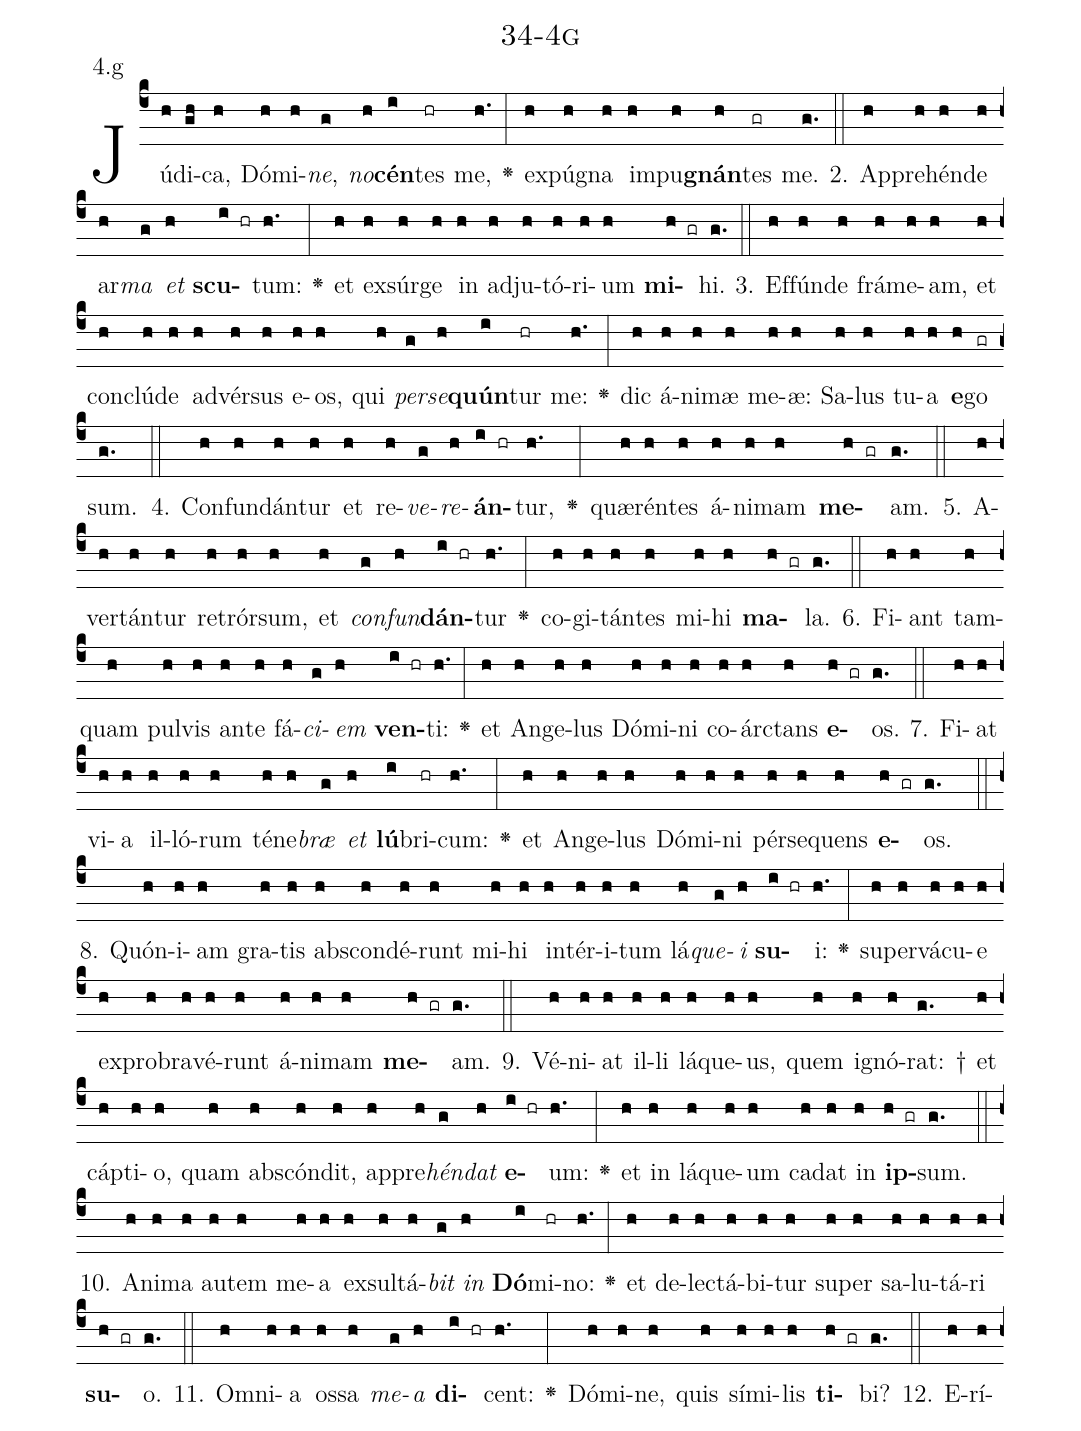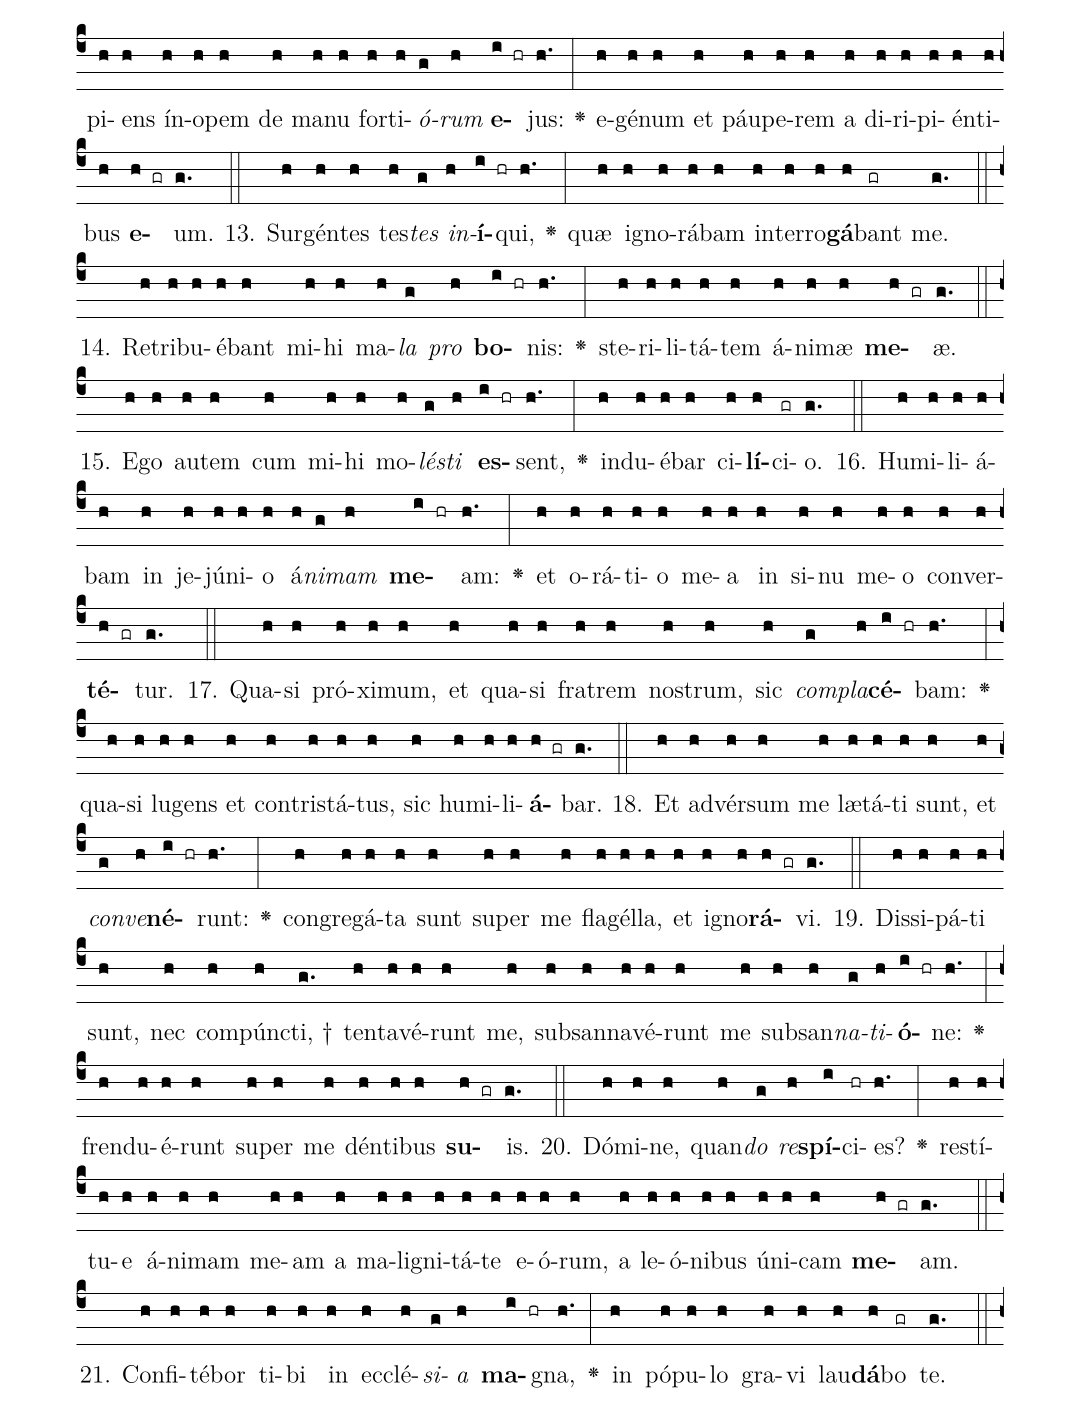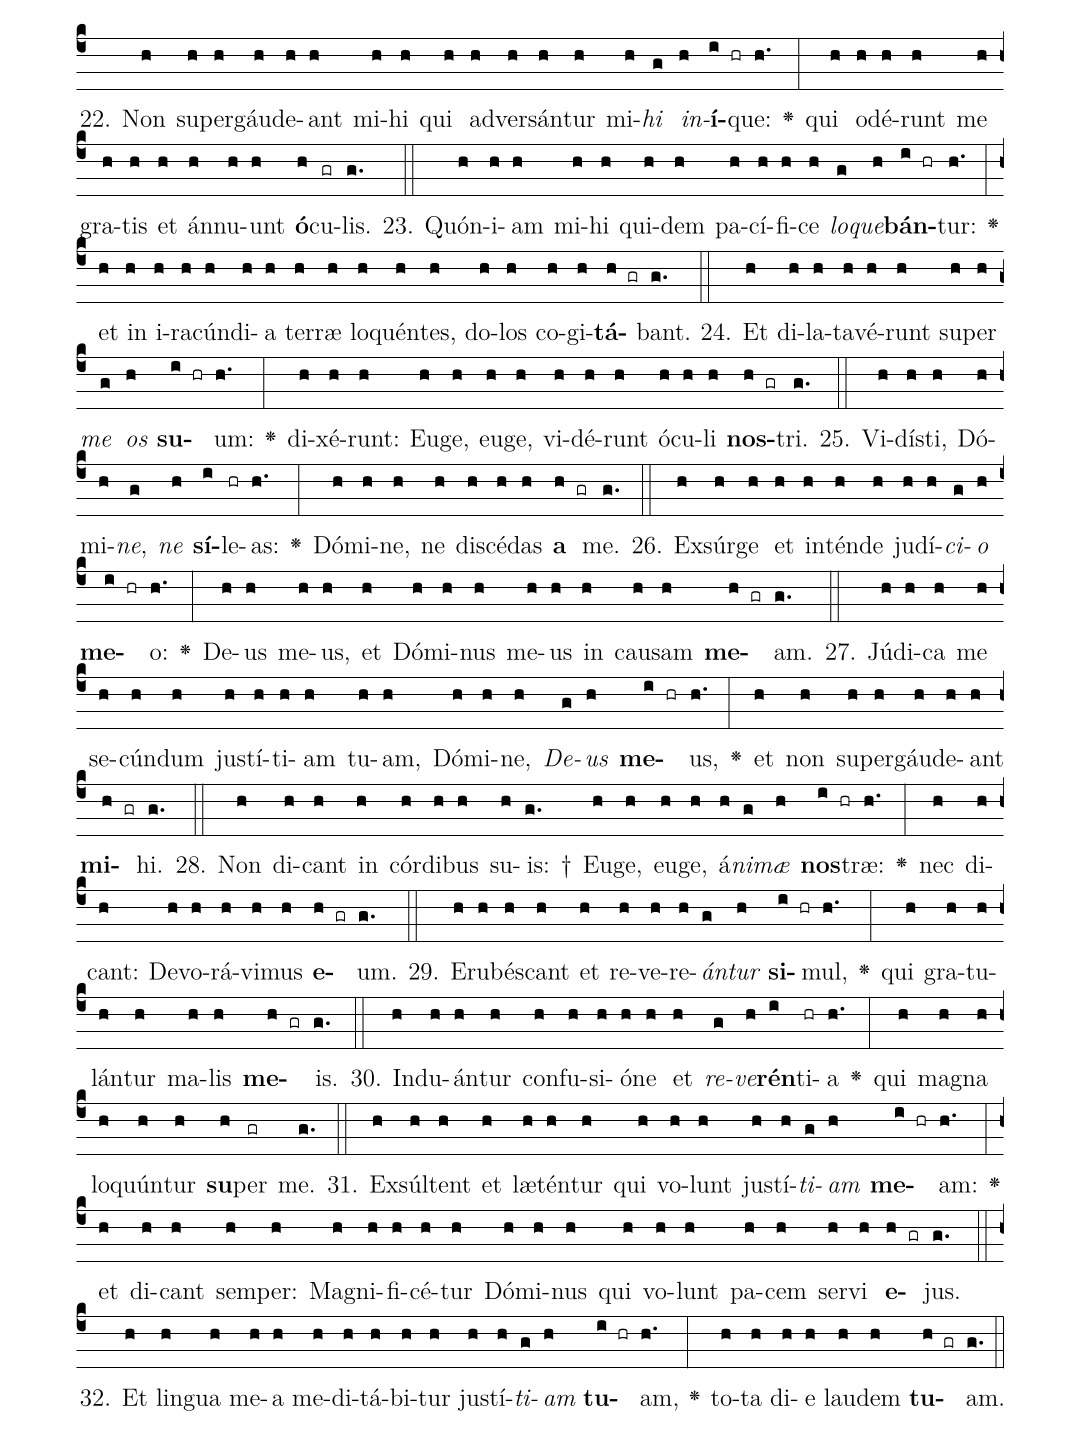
name: 34-4g;
annotation: 4.g;
%%
(c4)Jú(h)di(gh)ca,(h) Dó(h)mi(h)<i>ne</i>,(g) <i>no</i>(h)<b>cén</b>(i)tes(hr) me,(h.) <v>\greheightstar</v>(:) ex(h)pú(h)gna(h) im(h)pu(h)<b>gnán</b>(h)tes(gr) me.(g.) (::)
2. Ap(h)pre(h)hén(h)de(h) ar(h)<i>ma</i>(g) <i>et</i>(h) <b>scu</b>(i hr)tum:(h.) <v>\greheightstar</v>(:) et(h) ex(h)súr(h)ge(h) in(h) ad(h)ju(h)tó(h)ri(h)um(h) <b>mi</b>(h gr)hi.(g.) (::)
3. Ef(h)fún(h)de(h) frá(h)me(h)am,(h) et(h) con(h)clú(h)de(h) ad(h)vér(h)sus(h) e(h)os,(h) qui(h) <i>per</i>(g)<i>se</i>(h)<b>quún</b>(i)tur(hr) me:(h.) <v>\greheightstar</v>(:) dic(h) á(h)ni(h)mæ(h) me(h)æ:(h) Sa(h)lus(h) tu(h)a(h) <b>e</b>(h)go(gr) sum.(g.) (::)
4. Con(h)fun(h)dán(h)tur(h) et(h) re(h)<i>ve</i>(g)<i>re</i>(h)<b>án</b>(i hr)tur,(h.) <v>\greheightstar</v>(:) quæ(h)rén(h)tes(h) á(h)ni(h)mam(h) <b>me</b>(h gr)am.(g.) (::)
5. A(h)ver(h)tán(h)tur(h) re(h)trór(h)sum,(h) et(h) <i>con</i>(g)<i>fun</i>(h)<b>dán</b>(i hr)tur(h.) <v>\greheightstar</v>(:) co(h)gi(h)tán(h)tes(h) mi(h)hi(h) <b>ma</b>(h gr)la.(g.) (::)
6. Fi(h)ant(h) tam(h)quam(h) pul(h)vis(h) an(h)te(h) fá(h)<i>ci</i>(g)<i>em</i>(h) <b>ven</b>(i hr)ti:(h.) <v>\greheightstar</v>(:) et(h) An(h)ge(h)lus(h) Dó(h)mi(h)ni(h) co(h)árc(h)tans(h) <b>e</b>(h gr)os.(g.) (::)
7. Fi(h)at(h) vi(h)a(h) il(h)ló(h)rum(h) té(h)ne(h)<i>bræ</i>(g) <i>et</i>(h) <b>lú</b>(i)bri(hr)cum:(h.) <v>\greheightstar</v>(:) et(h) An(h)ge(h)lus(h) Dó(h)mi(h)ni(h) pér(h)se(h)quens(h) <b>e</b>(h gr)os.(g.) (::)
8. Quón(h)i(h)am(h) gra(h)tis(h) abs(h)con(h)dé(h)runt(h) mi(h)hi(h) in(h)tér(h)i(h)tum(h) lá(h)<i>que</i>(g)<i>i</i>(h) <b>su</b>(i hr)i:(h.) <v>\greheightstar</v>(:) su(h)per(h)vá(h)cu(h)e(h) ex(h)pro(h)bra(h)vé(h)runt(h) á(h)ni(h)mam(h) <b>me</b>(h gr)am.(g.) (::)
9. Vé(h)ni(h)at(h) il(h)li(h) lá(h)que(h)us,(h) quem(h) i(h)gnó(h)rat: †(g.) et(h) cáp(h)ti(h)o,(h) quam(h) abs(h)cón(h)dit,(h) ap(h)pre(h)<i>hén</i>(g)<i>dat</i>(h) <b>e</b>(i hr)um:(h.) <v>\greheightstar</v>(:) et(h) in(h) lá(h)que(h)um(h) ca(h)dat(h) in(h) <b>ip</b>(h gr)sum.(g.) (::)
10. A(h)ni(h)ma(h) au(h)tem(h) me(h)a(h) ex(h)sul(h)tá(h)<i>bit</i>(g) <i>in</i>(h) <b>Dó</b>(i)mi(hr)no:(h.) <v>\greheightstar</v>(:) et(h) de(h)lec(h)tá(h)bi(h)tur(h) su(h)per(h) sa(h)lu(h)tá(h)ri(h) <b>su</b>(h gr)o.(g.) (::)
11. Om(h)ni(h)a(h) os(h)sa(h) <i>me</i>(g)<i>a</i>(h) <b>di</b>(i hr)cent:(h.) <v>\greheightstar</v>(:) Dó(h)mi(h)ne,(h) quis(h) sí(h)mi(h)lis(h) <b>ti</b>(h gr)bi?(g.) (::)
12. E(h)rí(h)pi(h)ens(h) ín(h)o(h)pem(h) de(h) ma(h)nu(h) for(h)ti(h)<i>ó</i>(g)<i>rum</i>(h) <b>e</b>(i hr)jus:(h.) <v>\greheightstar</v>(:) e(h)gé(h)num(h) et(h) páu(h)pe(h)rem(h) a(h) di(h)ri(h)pi(h)én(h)ti(h)bus(h) <b>e</b>(h gr)um.(g.) (::)
13. Sur(h)gén(h)tes(h) tes(h)<i>tes</i>(g) <i>in</i>(h)<b>í</b>(i hr)qui,(h.) <v>\greheightstar</v>(:) quæ(h) i(h)gno(h)rá(h)bam(h) in(h)ter(h)ro(h)<b>gá</b>(h)bant(gr) me.(g.) (::)
14. Re(h)tri(h)bu(h)é(h)bant(h) mi(h)hi(h) ma(h)<i>la</i>(g) <i>pro</i>(h) <b>bo</b>(i hr)nis:(h.) <v>\greheightstar</v>(:) ste(h)ri(h)li(h)tá(h)tem(h) á(h)ni(h)mæ(h) <b>me</b>(h gr)æ.(g.) (::)
15. E(h)go(h) au(h)tem(h) cum(h) mi(h)hi(h) mo(h)<i>lés</i>(g)<i>ti</i>(h) <b>es</b>(i hr)sent,(h.) <v>\greheightstar</v>(:) ind(h)u(h)é(h)bar(h) ci(h)<b>lí</b>(h)ci(gr)o.(g.) (::)
16. Hu(h)mi(h)li(h)á(h)bam(h) in(h) je(h)jú(h)ni(h)o(h) á(h)<i>ni</i>(g)<i>mam</i>(h) <b>me</b>(i hr)am:(h.) <v>\greheightstar</v>(:) et(h) o(h)rá(h)ti(h)o(h) me(h)a(h) in(h) si(h)nu(h) me(h)o(h) con(h)ver(h)<b>té</b>(h gr)tur.(g.) (::)
17. Qua(h)si(h) pró(h)xi(h)mum,(h) et(h) qua(h)si(h) fra(h)trem(h) nos(h)trum,(h) sic(h) <i>com</i>(g)<i>pla</i>(h)<b>cé</b>(i hr)bam:(h.) <v>\greheightstar</v>(:) qua(h)si(h) lu(h)gens(h) et(h) con(h)tris(h)tá(h)tus,(h) sic(h) hu(h)mi(h)li(h)<b>á</b>(h gr)bar.(g.) (::)
18. Et(h) ad(h)vér(h)sum(h) me(h) læ(h)tá(h)ti(h) sunt,(h) et(h) <i>con</i>(g)<i>ve</i>(h)<b>né</b>(i hr)runt:(h.) <v>\greheightstar</v>(:) con(h)gre(h)gá(h)ta(h) sunt(h) su(h)per(h) me(h) fla(h)gél(h)la,(h) et(h) i(h)gno(h)<b>rá</b>(h gr)vi.(g.) (::)
19. Dis(h)si(h)pá(h)ti(h) sunt,(h) nec(h) com(h)púnc(h)ti, †(g.) ten(h)ta(h)vé(h)runt(h) me,(h) sub(h)san(h)na(h)vé(h)runt(h) me(h) sub(h)san(h)<i>na</i>(g)<i>ti</i>(h)<b>ó</b>(i hr)ne:(h.) <v>\greheightstar</v>(:) fren(h)du(h)é(h)runt(h) su(h)per(h) me(h) dén(h)ti(h)bus(h) <b>su</b>(h gr)is.(g.) (::)
20. Dó(h)mi(h)ne,(h) quan(h)<i>do</i>(g) <i>re</i>(h)<b>spí</b>(i)ci(hr)es?(h.) <v>\greheightstar</v>(:) re(h)stí(h)tu(h)e(h) á(h)ni(h)mam(h) me(h)am(h) a(h) ma(h)li(h)gni(h)tá(h)te(h) e(h)ó(h)rum,(h) a(h) le(h)ó(h)ni(h)bus(h) ú(h)ni(h)cam(h) <b>me</b>(h gr)am.(g.) (::)
21. Con(h)fi(h)té(h)bor(h) ti(h)bi(h) in(h) ec(h)clé(h)<i>si</i>(g)<i>a</i>(h) <b>ma</b>(i hr)gna,(h.) <v>\greheightstar</v>(:) in(h) pó(h)pu(h)lo(h) gra(h)vi(h) lau(h)<b>dá</b>(h)bo(gr) te.(g.) (::)
22. Non(h) su(h)per(h)gáu(h)de(h)ant(h) mi(h)hi(h) qui(h) ad(h)ver(h)sán(h)tur(h) mi(h)<i>hi</i>(g) <i>in</i>(h)<b>í</b>(i hr)que:(h.) <v>\greheightstar</v>(:) qui(h) o(h)dé(h)runt(h) me(h) gra(h)tis(h) et(h) án(h)nu(h)unt(h) <b>ó</b>(h)cu(gr)lis.(g.) (::)
23. Quón(h)i(h)am(h) mi(h)hi(h) qui(h)dem(h) pa(h)cí(h)fi(h)ce(h) <i>lo</i>(g)<i>que</i>(h)<b>bán</b>(i hr)tur:(h.) <v>\greheightstar</v>(:) et(h) in(h) i(h)ra(h)cún(h)di(h)a(h) ter(h)ræ(h) lo(h)quén(h)tes,(h) do(h)los(h) co(h)gi(h)<b>tá</b>(h gr)bant.(g.) (::)
24. Et(h) di(h)la(h)ta(h)vé(h)runt(h) su(h)per(h) <i>me</i>(g) <i>os</i>(h) <b>su</b>(i hr)um:(h.) <v>\greheightstar</v>(:) di(h)xé(h)runt:(h) Eu(h)ge,(h) eu(h)ge,(h) vi(h)dé(h)runt(h) ó(h)cu(h)li(h) <b>nos</b>(h gr)tri.(g.) (::)
25. Vi(h)dís(h)ti,(h) Dó(h)mi(h)<i>ne</i>,(g) <i>ne</i>(h) <b>sí</b>(i)le(hr)as:(h.) <v>\greheightstar</v>(:) Dó(h)mi(h)ne,(h) ne(h) di(h)scé(h)das(h) <b>a</b>(h gr) me.(g.) (::)
26. Ex(h)súr(h)ge(h) et(h) in(h)tén(h)de(h) ju(h)dí(h)<i>ci</i>(g)<i>o</i>(h) <b>me</b>(i hr)o:(h.) <v>\greheightstar</v>(:) De(h)us(h) me(h)us,(h) et(h) Dó(h)mi(h)nus(h) me(h)us(h) in(h) cau(h)sam(h) <b>me</b>(h gr)am.(g.) (::)
27. Jú(h)di(h)ca(h) me(h) se(h)cún(h)dum(h) jus(h)tí(h)ti(h)am(h) tu(h)am,(h) Dó(h)mi(h)ne,(h) <i>De</i>(g)<i>us</i>(h) <b>me</b>(i hr)us,(h.) <v>\greheightstar</v>(:) et(h) non(h) su(h)per(h)gáu(h)de(h)ant(h) <b>mi</b>(h gr)hi.(g.) (::)
28. Non(h) di(h)cant(h) in(h) cór(h)di(h)bus(h) su(h)is: †(g.) Eu(h)ge,(h) eu(h)ge,(h) á(h)<i>ni</i>(g)<i>mæ</i>(h) <b>nos</b>(i hr)træ:(h.) <v>\greheightstar</v>(:) nec(h) di(h)cant:(h) De(h)vo(h)rá(h)vi(h)mus(h) <b>e</b>(h gr)um.(g.) (::)
29. E(h)ru(h)bés(h)cant(h) et(h) re(h)ve(h)re(h)<i>án</i>(g)<i>tur</i>(h) <b>si</b>(i hr)mul,(h.) <v>\greheightstar</v>(:) qui(h) gra(h)tu(h)lán(h)tur(h) ma(h)lis(h) <b>me</b>(h gr)is.(g.) (::)
30. Ind(h)u(h)án(h)tur(h) con(h)fu(h)si(h)ó(h)ne(h) et(h) <i>re</i>(g)<i>ve</i>(h)<b>rén</b>(i)ti(hr)a(h.) <v>\greheightstar</v>(:) qui(h) ma(h)gna(h) lo(h)quún(h)tur(h) <b>su</b>(h)per(gr) me.(g.) (::)
31. Ex(h)súl(h)tent(h) et(h) læ(h)tén(h)tur(h) qui(h) vo(h)lunt(h) jus(h)tí(h)<i>ti</i>(g)<i>am</i>(h) <b>me</b>(i hr)am:(h.) <v>\greheightstar</v>(:) et(h) di(h)cant(h) sem(h)per:(h) Ma(h)gni(h)fi(h)cé(h)tur(h) Dó(h)mi(h)nus(h) qui(h) vo(h)lunt(h) pa(h)cem(h) ser(h)vi(h) <b>e</b>(h gr)jus.(g.) (::)
32. Et(h) lin(h)gua(h) me(h)a(h) me(h)di(h)tá(h)bi(h)tur(h) jus(h)tí(h)<i>ti</i>(g)<i>am</i>(h) <b>tu</b>(i hr)am,(h.) <v>\greheightstar</v>(:) to(h)ta(h) di(h)e(h) lau(h)dem(h) <b>tu</b>(h gr)am.(g.) (::)
